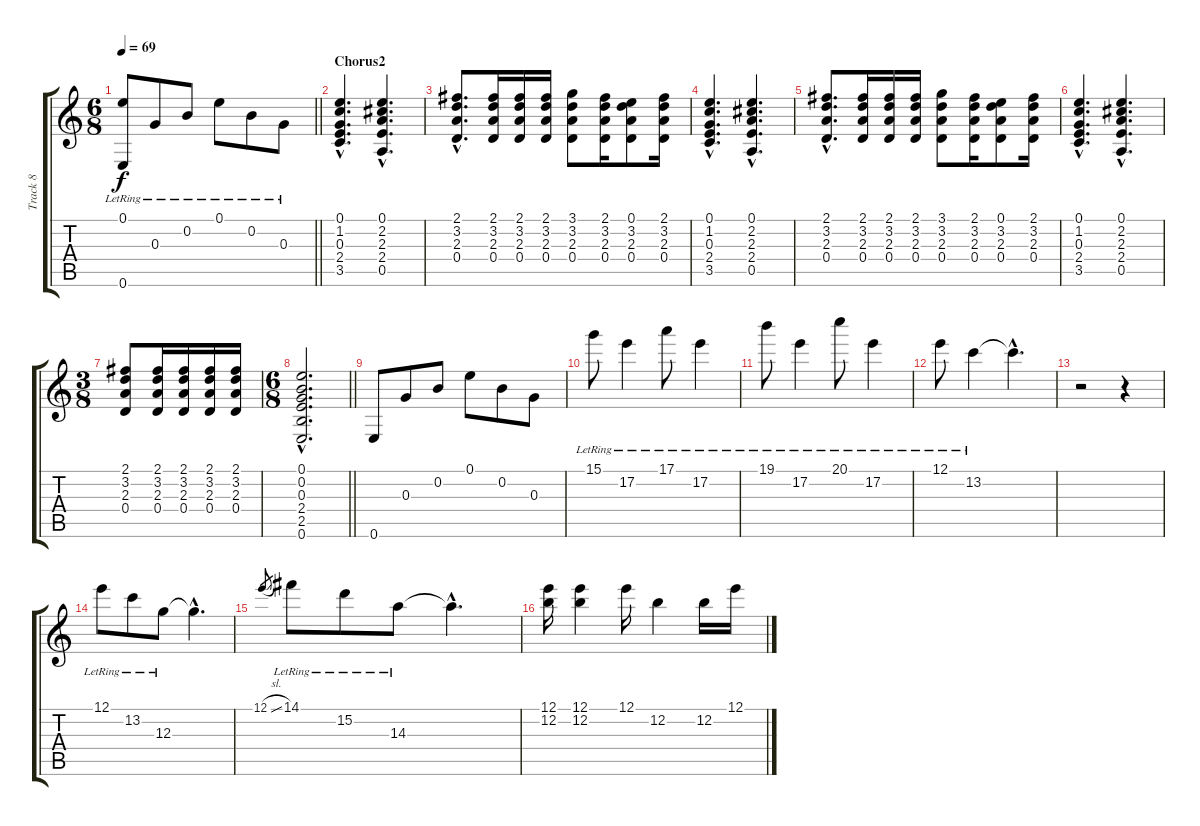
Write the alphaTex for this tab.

\track ("Track 8" "Track 8") {instrument electricguitarclean}
\staff {score tabs}
\tuning (E4 B3 G3 D3 A2 E2) {hide}
\ts (6 8)
\tempo 69
\clef g2
\barLineRight lightlight
\ks c
(0.1{lr} 0.6{lr}).8{dy f} 0.3{lr}.8 0.2{lr}.8 0.1{lr}.8 0.2{lr}.8 0.3{lr}.8 |
\section ("" "Chorus2")
(0.1{hac} 1.2{hac} 0.3{hac} 2.4{hac} 3.5{hac}).4{d} (0.1{hac} 2.2{hac} 2.3{hac} 2.4{hac} 0.5{hac}).4{d} |
(2.1{hac} 3.2{hac} 2.3{hac} 0.4{hac}).8{d} (2.1 3.2 2.3 0.4).16 (2.1 3.2 2.3 0.4).16 (2.1 3.2 2.3 0.4).16 (3.1 3.2 2.3 0.4).8 (2.1 3.2 2.3 0.4).16 (0.1 3.2 2.3 0.4).8 (2.1 3.2 2.3 0.4).16 |
(0.1{hac} 1.2{hac} 0.3{hac} 2.4{hac} 3.5{hac}).4{d} (0.1{hac} 2.2{hac} 2.3{hac} 2.4{hac} 0.5{hac}).4{d} |
(2.1{hac} 3.2{hac} 2.3{hac} 0.4{hac}).8{d} (2.1 3.2 2.3 0.4).16 (2.1 3.2 2.3 0.4).16 (2.1 3.2 2.3 0.4).16 (3.1 3.2 2.3 0.4).8 (2.1 3.2 2.3 0.4).16 (0.1 3.2 2.3 0.4).8 (2.1 3.2 2.3 0.4).16 |
(0.1{hac} 1.2{hac} 0.3{hac} 2.4{hac} 3.5{hac}).4{d} (0.1{hac} 2.2{hac} 2.3{hac} 2.4{hac} 0.5{hac}).4{d} |
\ts (3 8)
(2.1 3.2 2.3 0.4).8 (2.1 3.2 2.3 0.4).16 (2.1 3.2 2.3 0.4).16 (2.1 3.2 2.3 0.4).16 (2.1 3.2 2.3 0.4).16 |
\ts (6 8)
\barLineRight lightlight
(0.1{hac} 0.2{hac} 0.3{hac} 2.4{hac} 2.5{hac} 0.6{hac}).2{d} |
0.6.8 0.3.8 0.2.8 0.1.8 0.2.8 0.3.8 |
15.1{lr}.8 17.2{lr}.4 17.1{lr}.8 17.2{lr}.4 |
19.1{lr}.8 17.2{lr}.4 20.1{lr}.8 17.2{lr}.4 |
12.1{lr}.8 13.2{lr}.4 13.2{hac t}.4{d} |
r.2 r.4 |
12.1{lr}.8 13.2{lr}.8 12.3{lr}.8 12.3{hac t}.4{d} |
12.1{sl}.8{gr} 14.1{lr}.8 15.2{lr}.8 14.3{lr}.8 14.3{hac t}.4{d} |
(12.1 12.2).16 (12.1 12.2).4 12.1.16 12.2.4 12.2.16 12.1.16
